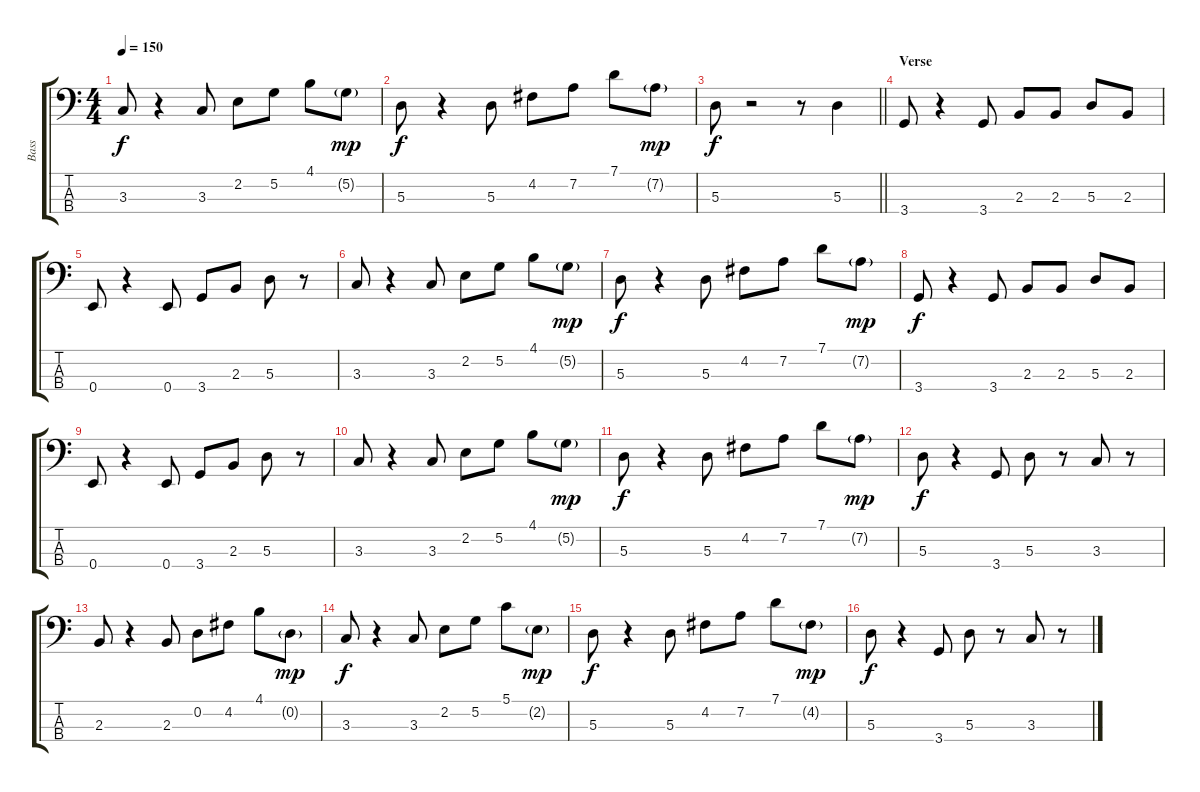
\track ("Bass" "Bass") {instrument electricbassfinger}
\staff {score tabs}
\tuning (G2 D2 A1 E1) {hide}
\ts (4 4)
\tempo 150
\clef f4
\ks c
3.3.8{dy f} r.4 3.3.8 2.2.8 5.2.8 4.1.8 5.2{g}.8{dy mp} |
5.3.8{dy f} r.4 5.3.8 4.2.8 7.2.8 7.1.8 7.2{g}.8{dy mp} |
\barLineRight lightlight
5.3.8{dy f} r.2 r.8 5.3.4 |
\section ("" "Verse")
3.4.8 r.4 3.4.8 2.3.8 2.3.8 5.3.8 2.3.8 |
0.4.8 r.4 0.4.8 3.4.8 2.3.8 5.3.8 r.8 |
3.3.8 r.4 3.3.8 2.2.8 5.2.8 4.1.8 5.2{g}.8{dy mp} |
5.3.8{dy f} r.4 5.3.8 4.2.8 7.2.8 7.1.8 7.2{g}.8{dy mp} |
3.4.8{dy f} r.4 3.4.8 2.3.8 2.3.8 5.3.8 2.3.8 |
0.4.8 r.4 0.4.8 3.4.8 2.3.8 5.3.8 r.8 |
3.3.8 r.4 3.3.8 2.2.8 5.2.8 4.1.8 5.2{g}.8{dy mp} |
5.3.8{dy f} r.4 5.3.8 4.2.8 7.2.8 7.1.8 7.2{g}.8{dy mp} |
5.3.8{dy f} r.4 3.4.8 5.3.8 r.8 3.3.8 r.8 |
2.3.8 r.4 2.3.8 0.2.8 4.2.8 4.1.8 0.2{g}.8{dy mp} |
3.3.8{dy f} r.4 3.3.8 2.2.8 5.2.8 5.1.8 2.2{g}.8{dy mp} |
5.3.8{dy f} r.4 5.3.8 4.2.8 7.2.8 7.1.8 4.2{g}.8{dy mp} |
5.3.8{dy f} r.4 3.4.8 5.3.8 r.8 3.3.8 r.8
